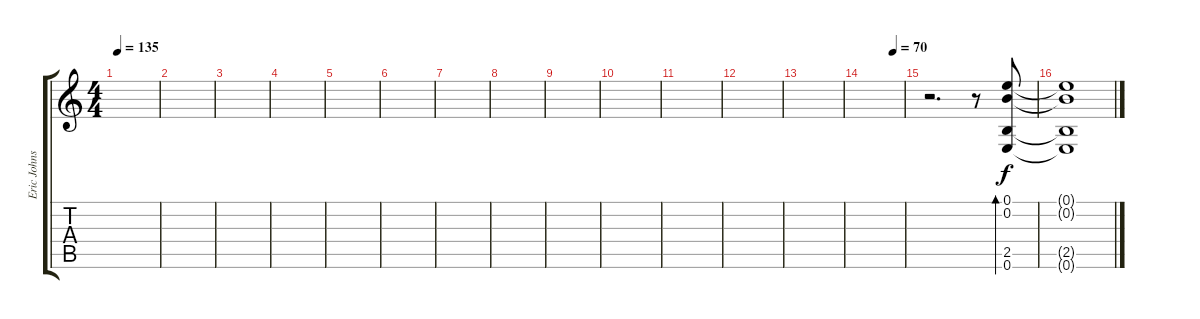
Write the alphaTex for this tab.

\track ("Eric Johnson (Distortion Efects)" "Eric Johns") {instrument distortionguitar}
\staff {score tabs}
\tuning (E4 B3 G3 D3 A2 E2) {hide}
\ts (4 4)
\tempo 135
\clef g2
\ks c
|
|
|
|
|
|
|
|
|
|
|
|
|
\tempo (70 0.75)
|
r.2{d} r.8 (0.1 0.2 2.5 0.6).8{bd 240} |
(0.1{t} 0.2{t} 2.5{t} 0.6{t}).1
